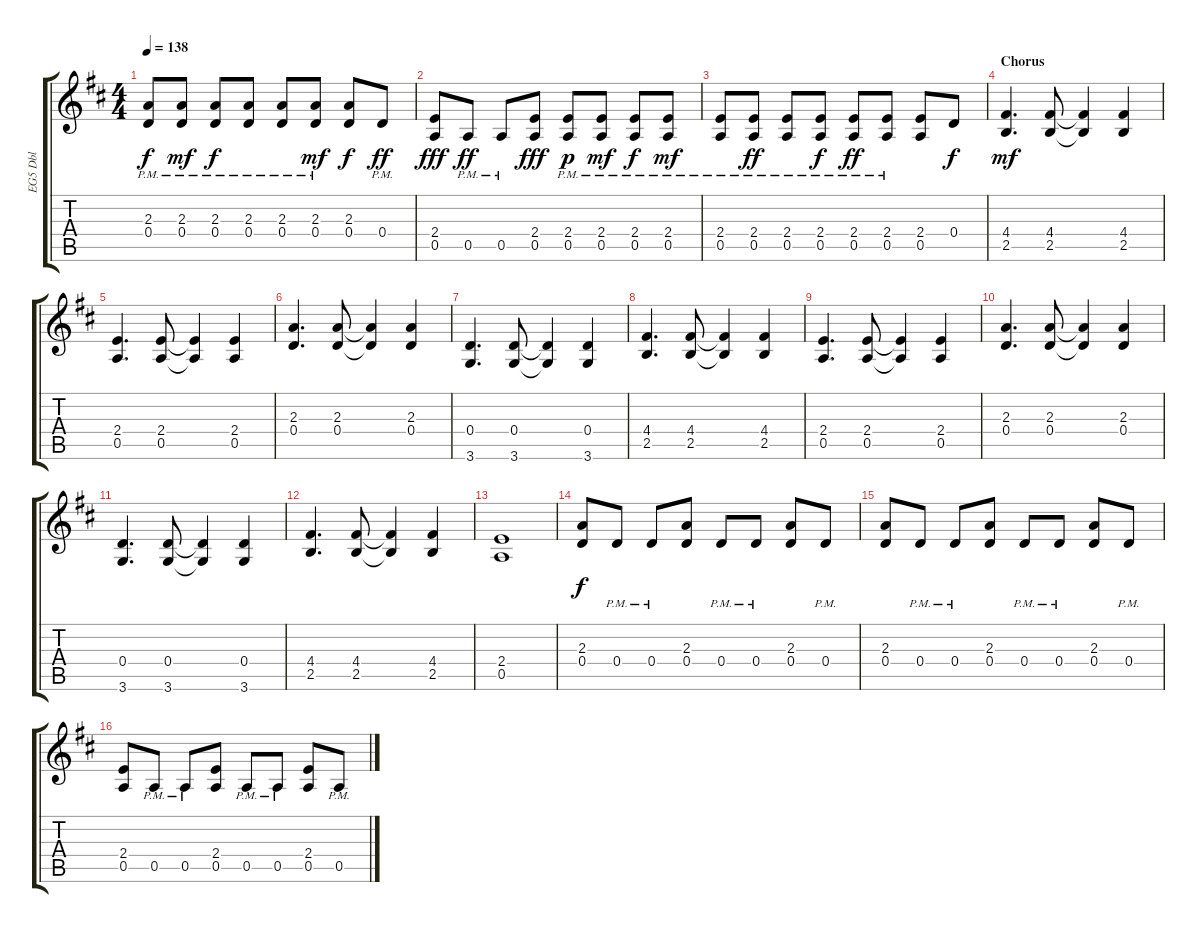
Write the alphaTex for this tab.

\track ("EG5 Dbl" "EG5 Dbl") {instrument electricguitarmuted}
\staff {score tabs}
\tuning (E4 B3 G3 D3 A2 E2) {hide}
\ts (4 4)
\tempo 138
\clef g2
\ks d
(2.3{pm} 0.4{pm}).8{dy f} (2.3{pm} 0.4{pm}).8{dy mf} (2.3{pm} 0.4{pm}).8{dy f} (2.3{pm} 0.4{pm}).8 (2.3{pm} 0.4{pm}).8 (2.3{pm} 0.4{pm}).8{dy mf} (2.3 0.4).8{dy f} 0.4{pm}.8{dy ff} |
(2.4 0.5).8{dy fff} 0.5{pm}.8{dy ff} 0.5{pm}.8 (2.4 0.5).8{dy fff} (2.4{pm} 0.5{pm}).8{dy p} (2.4{pm} 0.5{pm}).8{dy mf} (2.4{pm} 0.5{pm}).8{dy f} (2.4{pm} 0.5{pm}).8{dy mf} |
(2.4{pm} 0.5{pm}).8 (2.4{pm} 0.5{pm}).8{dy ff} (2.4{pm} 0.5{pm}).8 (2.4{pm} 0.5{pm}).8{dy f} (2.4{pm} 0.5{pm}).8{dy ff} (2.4{pm} 0.5{pm}).8 (2.4 0.5).8 0.4.8{dy f} |
\section ("" "Chorus")
(4.4 2.5).4{d dy mf} (4.4 2.5).8 (4.4{t} 2.5{t}).4 (4.4 2.5).4 |
(2.4 0.5).4{d} (2.4 0.5).8 (2.4{t} 0.5{t}).4 (2.4 0.5).4 |
(2.3 0.4).4{d} (2.3 0.4).8 (2.3{t} 0.4{t}).4 (2.3 0.4).4 |
(0.4 3.6).4{d} (0.4 3.6).8 (0.4{t} 3.6{t}).4 (0.4 3.6).4 |
(4.4 2.5).4{d} (4.4 2.5).8 (4.4{t} 2.5{t}).4 (4.4 2.5).4 |
(2.4 0.5).4{d} (2.4 0.5).8 (2.4{t} 0.5{t}).4 (2.4 0.5).4 |
(2.3 0.4).4{d} (2.3 0.4).8 (2.3{t} 0.4{t}).4 (2.3 0.4).4 |
(0.4 3.6).4{d} (0.4 3.6).8 (0.4{t} 3.6{t}).4 (0.4 3.6).4 |
(4.4 2.5).4{d} (4.4 2.5).8 (4.4{t} 2.5{t}).4 (4.4 2.5).4 |
(2.4 0.5).1 |
(2.3 0.4).8{dy f} 0.4{pm}.8 0.4{pm}.8 (2.3 0.4).8 0.4{pm}.8 0.4{pm}.8 (2.3 0.4).8 0.4{pm}.8 |
(2.3 0.4).8 0.4{pm}.8 0.4{pm}.8 (2.3 0.4).8 0.4{pm}.8 0.4{pm}.8 (2.3 0.4).8 0.4{pm}.8 |
(2.4 0.5).8 0.5{pm}.8 0.5{pm}.8 (2.4 0.5).8 0.5{pm}.8 0.5{pm}.8 (2.4 0.5).8 0.5{pm}.8
